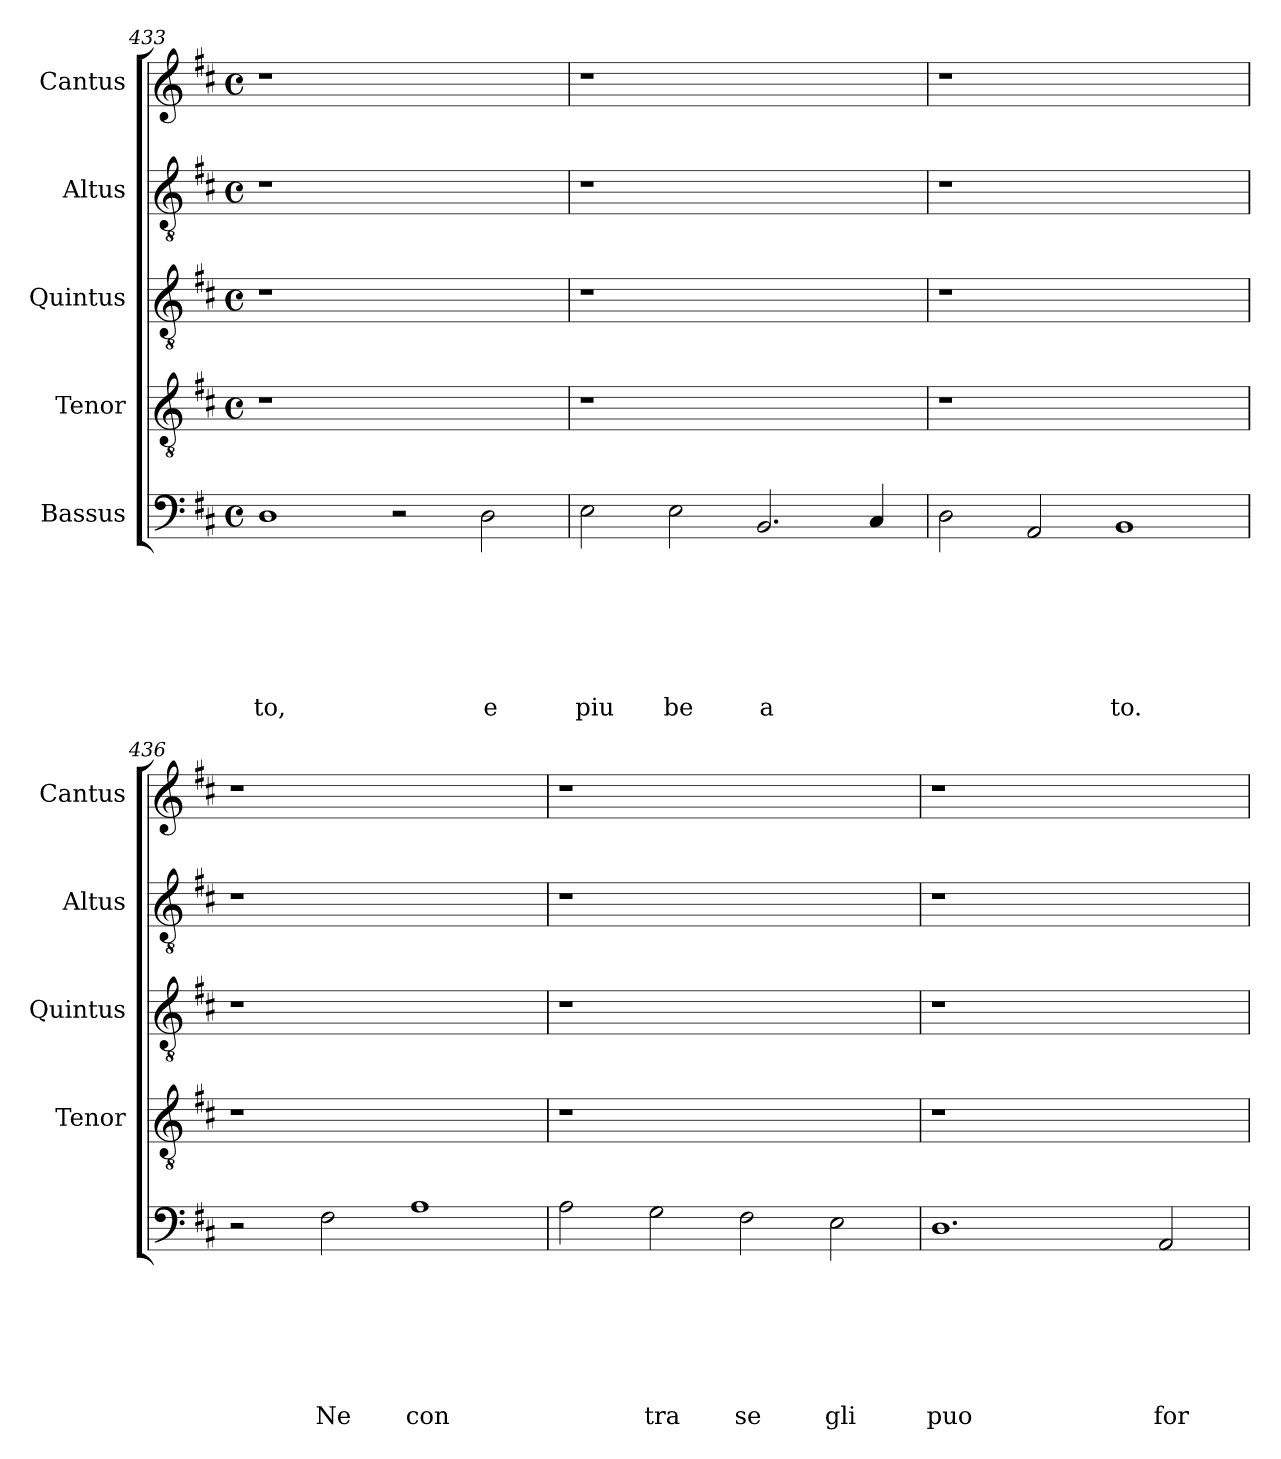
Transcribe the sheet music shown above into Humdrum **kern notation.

**kern	**text	**text	**text	**text	**text	**text	**text	**kern	**kern	**kern	**kern
*part5	*part5	*part5	*part5	*part5	*part5	*part5	*part5	*part4	*part3	*part2	*part1
*staff5	*staff5	*staff5	*staff5	*staff5	*staff5	*staff5	*staff5	*staff4	*staff3	*staff2	*staff1
*I"Bassus	*	*	*	*	*	*	*	*I"Tenor	*I"Quintus	*I"Altus	*I"Cantus
*	*	*	*	*	*	*	*	*I'Tenor	*I'Quintus	*I'Altus	*I'Cantus
*clefF4	*	*	*	*	*	*	*	*clefGv2	*clefGv2	*clefGv2	*clefG2
*k[f#c#]	*	*	*	*	*	*	*	*k[f#c#]	*k[f#c#]	*k[f#c#]	*k[f#c#]
*D:	*	*	*	*	*	*	*	*D:	*D:	*D:	*D:
*M4/4	*	*	*	*	*	*	*	*M4/4	*M4/4	*M4/4	*M4/4
*met(c)	*	*	*	*	*	*	*	*met(c)	*met(c)	*met(c)	*met(c)
=433	=433	=433	=433	=433	=433	=433	=433	=433	=433	=433	=433
!	!	!	!	!	!	!	!LO:LY:b	!	!	!	!
1D	.	.	.	.	.	.	to,	1r	1r	1r	1r
2r	.	.	.	.	.	.	.	1ryy	1ryy	1ryy	1ryy
!	!	!	!	!	!	!	!LO:LY:b	!	!	!	!
2D\	.	.	.	.	.	.	e	.	.	.	.
=434	=434	=434	=434	=434	=434	=434	=434	=434	=434	=434	=434
!	!	!	!	!	!	!	!LO:LY:b	!	!	!	!
2E\	.	.	.	.	.	.	piu	1r	1r	1r	1r
!	!	!	!	!	!	!	!LO:LY:b	!	!	!	!
2E\	.	.	.	.	.	.	be	.	.	.	.
!	!	!	!	!	!	!	!LO:LY:b	!	!	!	!
2.BB/	.	.	.	.	.	.	a	1ryy	1ryy	1ryy	1ryy
4C#/	.	.	.	.	.	.	.	.	.	.	.
=435	=435	=435	=435	=435	=435	=435	=435	=435	=435	=435	=435
2D\	.	.	.	.	.	.	.	1r	1r	1r	1r
2AA/	.	.	.	.	.	.	.	.	.	.	.
!	!	!	!	!	!	!	!LO:LY:b	!	!	!	!
1BB	.	.	.	.	.	.	to.	1ryy	1ryy	1ryy	1ryy
=436	=436	=436	=436	=436	=436	=436	=436	=436	=436	=436	=436
2r	.	.	.	.	.	.	.	1r	1r	1r	1r
!	!	!	!	!	!	!	!LO:LY:b	!	!	!	!
2F#\	.	.	.	.	.	.	Ne	.	.	.	.
!	!	!	!	!	!	!	!LO:LY:b	!	!	!	!
1A	.	.	.	.	.	.	con	1ryy	1ryy	1ryy	1ryy
!!LO:LB:g=z
=437	=437	=437	=437	=437	=437	=437	=437	=437	=437	=437	=437
2A\	.	.	.	.	.	.	.	1r	1r	1r	1r
!	!	!	!	!	!	!	!LO:LY:b	!	!	!	!
2G\	.	.	.	.	.	.	tra	.	.	.	.
!	!	!	!	!	!	!	!LO:LY:b	!	!	!	!
2F#\	.	.	.	.	.	.	se	1ryy	1ryy	1ryy	1ryy
!	!	!	!	!	!	!	!LO:LY:b	!	!	!	!
2E\	.	.	.	.	.	.	gli	.	.	.	.
=438	=438	=438	=438	=438	=438	=438	=438	=438	=438	=438	=438
!	!	!	!	!	!	!	!LO:LY:b	!	!	!	!
1.D	.	.	.	.	.	.	puo	1r	1r	1r	1r
.	.	.	.	.	.	.	.	1ryy	1ryy	1ryy	1ryy
!	!	!	!	!	!	!	!LO:LY:b	!	!	!	!
2AA/	.	.	.	.	.	.	for	.	.	.	.
=	=	=	=	=	=	=	=	=	=	=	=
*-	*-	*-	*-	*-	*-	*-	*-	*-	*-	*-	*-
